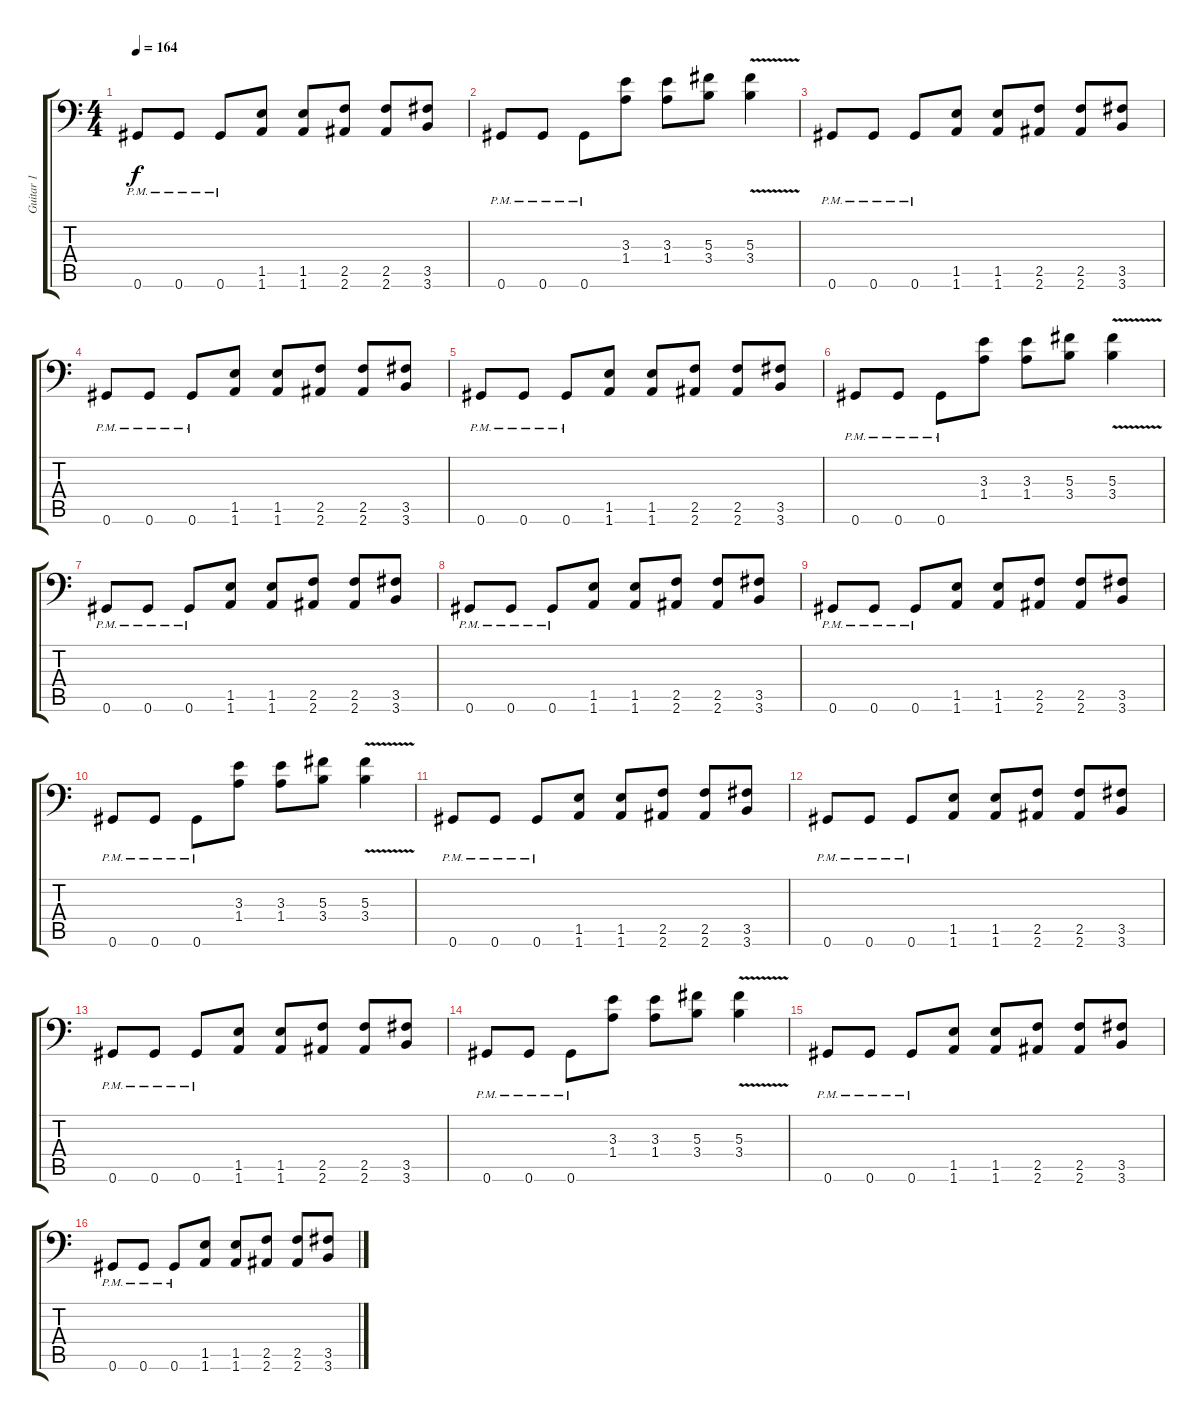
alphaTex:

\track ("Guitar 1" "Guitar 1") {instrument distortionguitar}
\staff {score tabs}
\tuning (Bb3 F3 Db3 Ab2 Eb2 Ab1) {hide}
\ts (4 4)
\tempo 164
\clef f4
\ks c
0.6{pm}.8{dy f} 0.6{pm}.8 0.6{pm}.8 (1.5 1.6).8 (1.5 1.6).8 (2.5 2.6).8 (2.5 2.6).8 (3.5 3.6).8 |
0.6{pm}.8 0.6{pm}.8 0.6{pm}.8 (3.3 1.4).8 (3.3 1.4).8 (5.3 3.4).8 (5.3{v} 3.4{v}).4 |
0.6{pm}.8 0.6{pm}.8 0.6{pm}.8 (1.5 1.6).8 (1.5 1.6).8 (2.5 2.6).8 (2.5 2.6).8 (3.5 3.6).8 |
0.6{pm}.8 0.6{pm}.8 0.6{pm}.8 (1.5 1.6).8 (1.5 1.6).8 (2.5 2.6).8 (2.5 2.6).8 (3.5 3.6).8 |
0.6{pm}.8 0.6{pm}.8 0.6{pm}.8 (1.5 1.6).8 (1.5 1.6).8 (2.5 2.6).8 (2.5 2.6).8 (3.5 3.6).8 |
0.6{pm}.8 0.6{pm}.8 0.6{pm}.8 (3.3 1.4).8 (3.3 1.4).8 (5.3 3.4).8 (5.3{v} 3.4{v}).4 |
0.6{pm}.8 0.6{pm}.8 0.6{pm}.8 (1.5 1.6).8 (1.5 1.6).8 (2.5 2.6).8 (2.5 2.6).8 (3.5 3.6).8 |
0.6{pm}.8 0.6{pm}.8 0.6{pm}.8 (1.5 1.6).8 (1.5 1.6).8 (2.5 2.6).8 (2.5 2.6).8 (3.5 3.6).8 |
0.6{pm}.8 0.6{pm}.8 0.6{pm}.8 (1.5 1.6).8 (1.5 1.6).8 (2.5 2.6).8 (2.5 2.6).8 (3.5 3.6).8 |
0.6{pm}.8 0.6{pm}.8 0.6{pm}.8 (3.3 1.4).8 (3.3 1.4).8 (5.3 3.4).8 (5.3{v} 3.4{v}).4 |
0.6{pm}.8 0.6{pm}.8 0.6{pm}.8 (1.5 1.6).8 (1.5 1.6).8 (2.5 2.6).8 (2.5 2.6).8 (3.5 3.6).8 |
0.6{pm}.8 0.6{pm}.8 0.6{pm}.8 (1.5 1.6).8 (1.5 1.6).8 (2.5 2.6).8 (2.5 2.6).8 (3.5 3.6).8 |
0.6{pm}.8 0.6{pm}.8 0.6{pm}.8 (1.5 1.6).8 (1.5 1.6).8 (2.5 2.6).8 (2.5 2.6).8 (3.5 3.6).8 |
0.6{pm}.8 0.6{pm}.8 0.6{pm}.8 (3.3 1.4).8 (3.3 1.4).8 (5.3 3.4).8 (5.3{v} 3.4{v}).4 |
0.6{pm}.8 0.6{pm}.8 0.6{pm}.8 (1.5 1.6).8 (1.5 1.6).8 (2.5 2.6).8 (2.5 2.6).8 (3.5 3.6).8 |
0.6{pm}.8 0.6{pm}.8 0.6{pm}.8 (1.5 1.6).8 (1.5 1.6).8 (2.5 2.6).8 (2.5 2.6).8 (3.5 3.6).8
